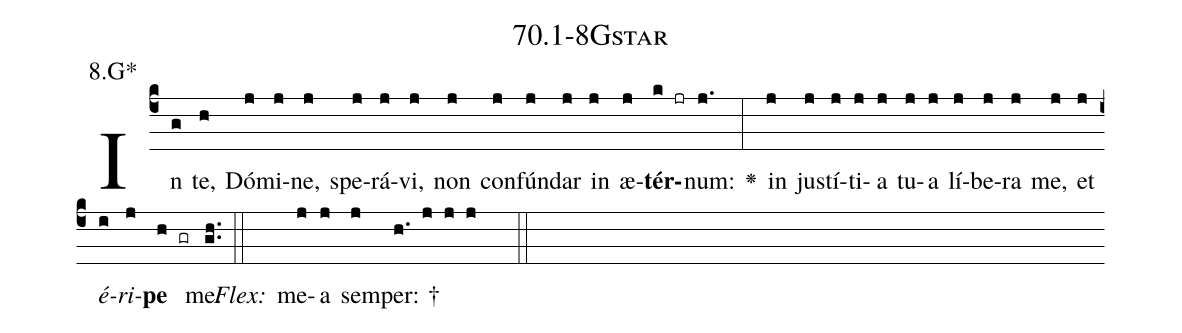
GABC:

name: 70.1-8Gstar;
annotation: 8.G*;
%%
(c4)In(g) te,(h) Dó(j)mi(j)ne,(j) spe(j)rá(j)vi,(j) non(j) con(j)fún(j)dar(j) in(j) æ(j)<b>tér</b>(k jr)num:(j.) <v>\greheightstar</v>(:) in(j) jus(j)tí(j)ti(j)a(j) tu(j)a(j) lí(j)be(j)ra(j) me,(j) et(j) <i>é</i>(i)<i>ri</i>(j)<b>pe</b>(h gr) me.(gh..) (::)
<i>Flex:</i>()  me(j)a(j) sem(j)per: †(h. j j j  ::)

%E(j) u(j) o(i) u(j) a(h) e.(gh..) (::)
